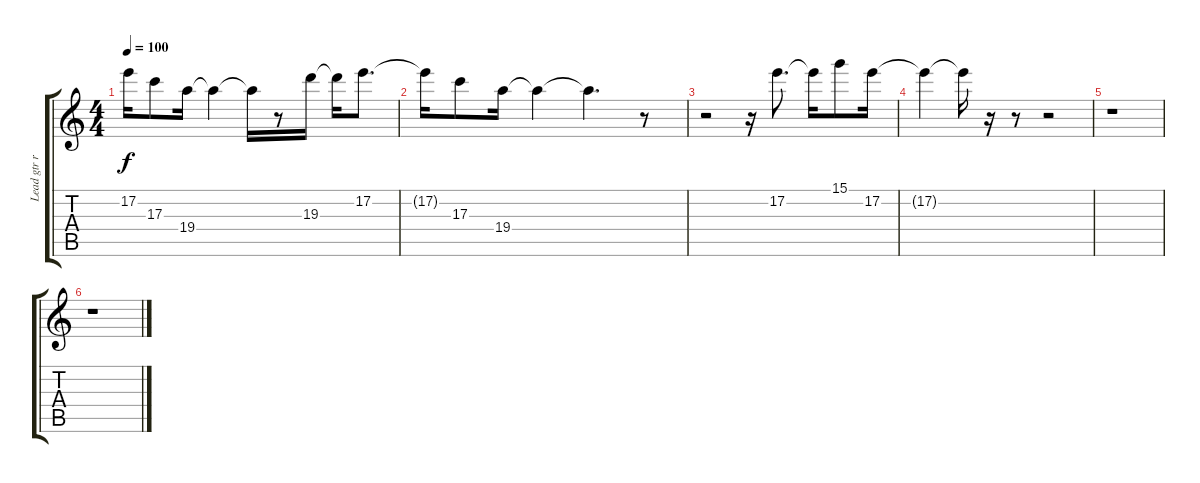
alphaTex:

\track ("Lead gtr reverb 2" "Lead gtr r") {instrument overdrivenguitar}
\staff {score tabs}
\tuning (E4 B3 G3 D3 A2 E2) {hide}
\ts (4 4)
\tempo 100
\clef g2
\ks c
17.2{t}.16{dy f} 17.3.8 19.4.16 19.4{t}.4 19.4{t}.16 r.8 19.3.16 19.3{t}.16 17.2.8{d} |
17.2{t}.16 17.3.8 19.4.16 19.4{t}.4 19.4{t}.4{d} r.8 |
r.2 r.16 17.2.8{d} 17.2{t}.16 15.1.8 17.2.16 |
17.2{t}.4 17.2{t}.16 r.16 r.8 r.2 |
r.1 |
r.1
